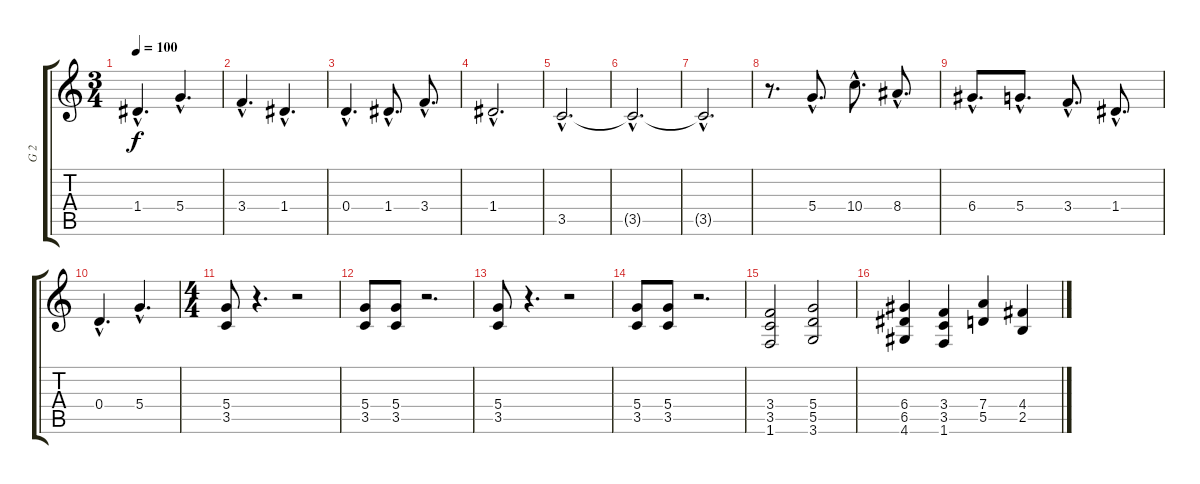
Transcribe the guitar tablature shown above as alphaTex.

\track ("G 2" "G 2") {instrument overdrivenguitar}
\staff {score tabs}
\tuning (E4 B3 G3 D3 A2 E2) {hide}
\ts (3 4)
\tempo 100
\clef g2
\ks c
1.4{hac}.4{d dy f} 5.4{hac}.4{d} |
3.4{hac}.4{d} 1.4{hac}.4{d} |
0.4{hac}.4{d} 1.4{hac}.8{d} 3.4{hac}.8{d} |
1.4{hac}.2{d} |
3.5{hac}.2{d} |
3.5{hac t}.2{d} |
3.5{hac t}.2{d} |
r.8{d} 5.4{hac}.8{d} 10.4{hac}.8{d} 8.4{hac}.8{d} |
6.4{hac}.8{d} 5.4{hac}.8{d} 3.4{hac}.8{d} 1.4{hac}.8{d} |
0.4{hac}.4{d} 5.4{hac}.4{d} |
\ts (4 4)
\section ("" "")
(5.4 3.5).8 r.4{d} r.2 |
(5.4 3.5).8 (5.4 3.5).8 r.2{d} |
(5.4 3.5).8 r.4{d} r.2 |
(5.4 3.5).8 (5.4 3.5).8 r.2{d} |
\section ("" "")
(3.4 3.5 1.6).2 (5.4 5.5 3.6).2 |
(6.4 6.5 4.6).4 (3.4 3.5 1.6).4 (7.4 5.5).4 (4.4 2.5).4
